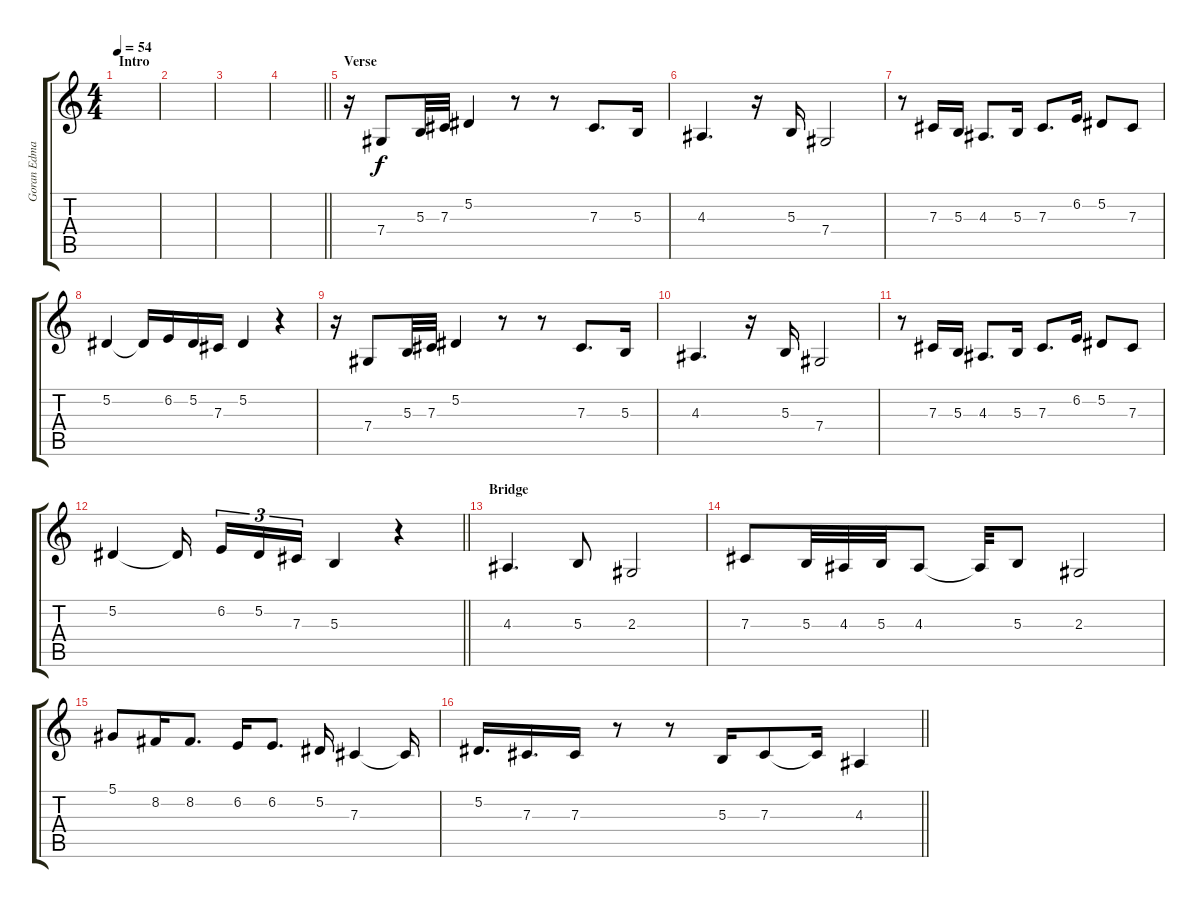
\track ("Goran Edman" "Goran Edma") {instrument lead2sawtooth}
\staff {score tabs}
\tuning (Eb4 Bb3 Gb3 Db3 Ab2 Eb2) {hide}
\ts (4 4)
\section ("" "Intro")
\tempo 54
\clef g2
\ks c
|
|
|
\barLineRight lightlight
|
\section ("" "Verse")
r.16 7.4.8 5.3.32 7.3.32 5.2.4 r.8 r.8 7.3.8{d} 5.3.16 |
4.3.4{d} r.16 5.3.16 7.4.2 |
r.8 7.3.16 5.3.16 4.3.8{d} 5.3.16 7.3.8{d} 6.2.16 5.2.8 7.3.8 |
5.2.4 5.2{t}.16 6.2.16 5.2.16 7.3.16 5.2.4 r.4 |
r.16 7.4.8 5.3.32 7.3.32 5.2.4 r.8 r.8 7.3.8{d} 5.3.16 |
4.3.4{d} r.16 5.3.16 7.4.2 |
r.8 7.3.16 5.3.16 4.3.8{d} 5.3.16 7.3.8{d} 6.2.16 5.2.8 7.3.8 |
\barLineRight lightlight
5.2.4 5.2{t}.16{beam splitsecondary} 6.2.16{tu (3 2)} 5.2.16{tu (3 2)} 7.3.16{tu (3 2)} 5.3.4 r.4 |
\section ("" "Bridge")
4.3.4{d} 5.3.8 2.3.2 |
7.3.8 5.3.32 4.3.32 5.3.32 4.3.8 4.3{t}.32 5.3.8 2.3.2 |
5.1.8 8.2.16 8.2.8{d} 6.2.16 6.2.8{d} 5.2.16 7.3.4 7.3{t}.16 |
\barLineRight lightlight
5.2.16{d} 7.3.16{d} 7.3.16 r.8 r.8 5.3.16 7.3.8 7.3{t}.16 4.3.4
